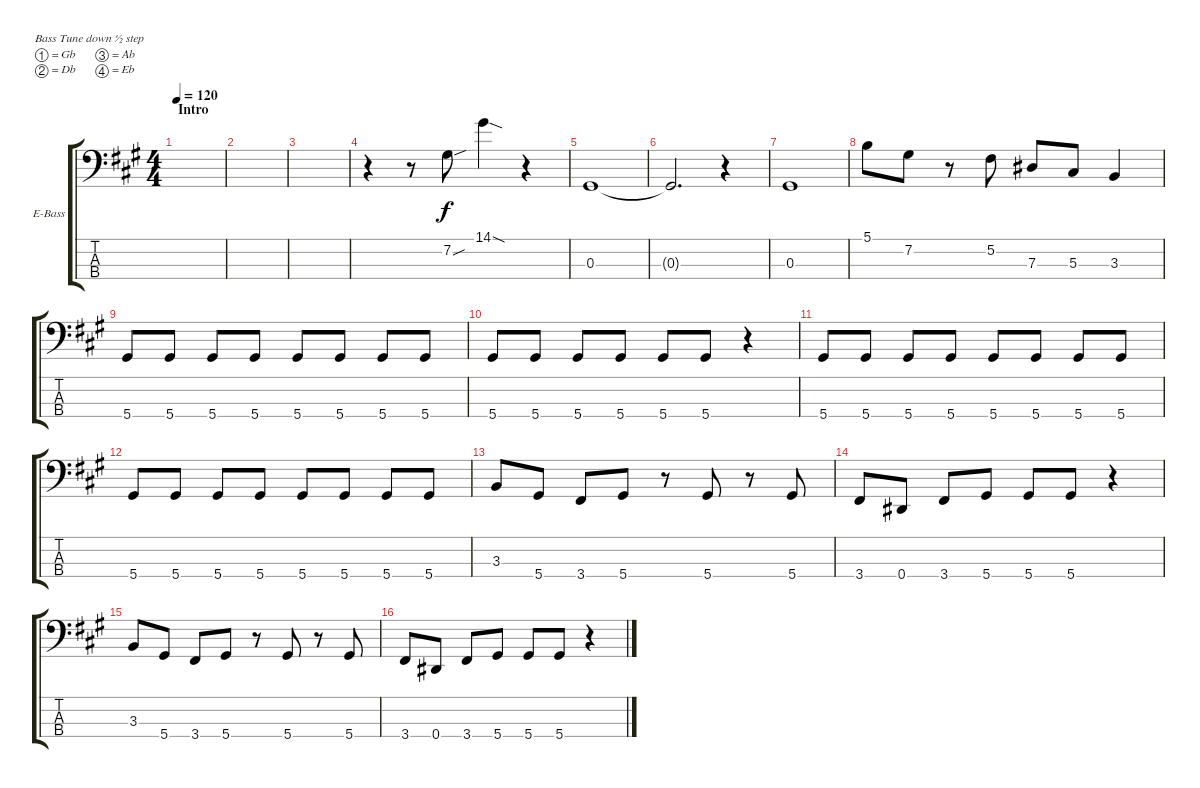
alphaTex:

\defaultSystemsLayout 4
\bracketExtendMode groupsimilarinstruments
\firstSystemTrackNameOrientation horizontal
\otherSystemsTrackNameOrientation horizontal
\track ("GENE SIMMONS" "E-Bass") {mute instrument electricbassfinger}
\staff {score tabs}
\tuning (Gb2 Db2 Ab1 Eb1)
\ts (4 4)
\section ("" "Intro")
\tempo 120
\clef f4
\ks a
|
|
|
r.4 r.8 7.2{sou}.8 14.1{sod}.4 r.4 |
0.3.1 |
0.3{t}.2{d} r.4 |
0.3.1 |
5.1.8 7.2.8 r.8 5.2.8 7.3.8 5.3.8 3.3.4 |
5.4.8 5.4.8 5.4.8 5.4.8 5.4.8 5.4.8 5.4.8 5.4.8 |
5.4.8 5.4.8 5.4.8 5.4.8 5.4.8 5.4.8 r.4 |
5.4.8 5.4.8 5.4.8 5.4.8 5.4.8 5.4.8 5.4.8 5.4.8 |
5.4.8 5.4.8 5.4.8 5.4.8 5.4.8 5.4.8 5.4.8 5.4.8 |
3.3.8 5.4.8 3.4.8 5.4.8 r.8 5.4.8 r.8 5.4.8 |
3.4.8 0.4.8 3.4.8 5.4.8 5.4.8 5.4.8 r.4 |
3.3.8 5.4.8 3.4.8 5.4.8 r.8 5.4.8 r.8 5.4.8 |
3.4.8 0.4.8 3.4.8 5.4.8 5.4.8 5.4.8 r.4
